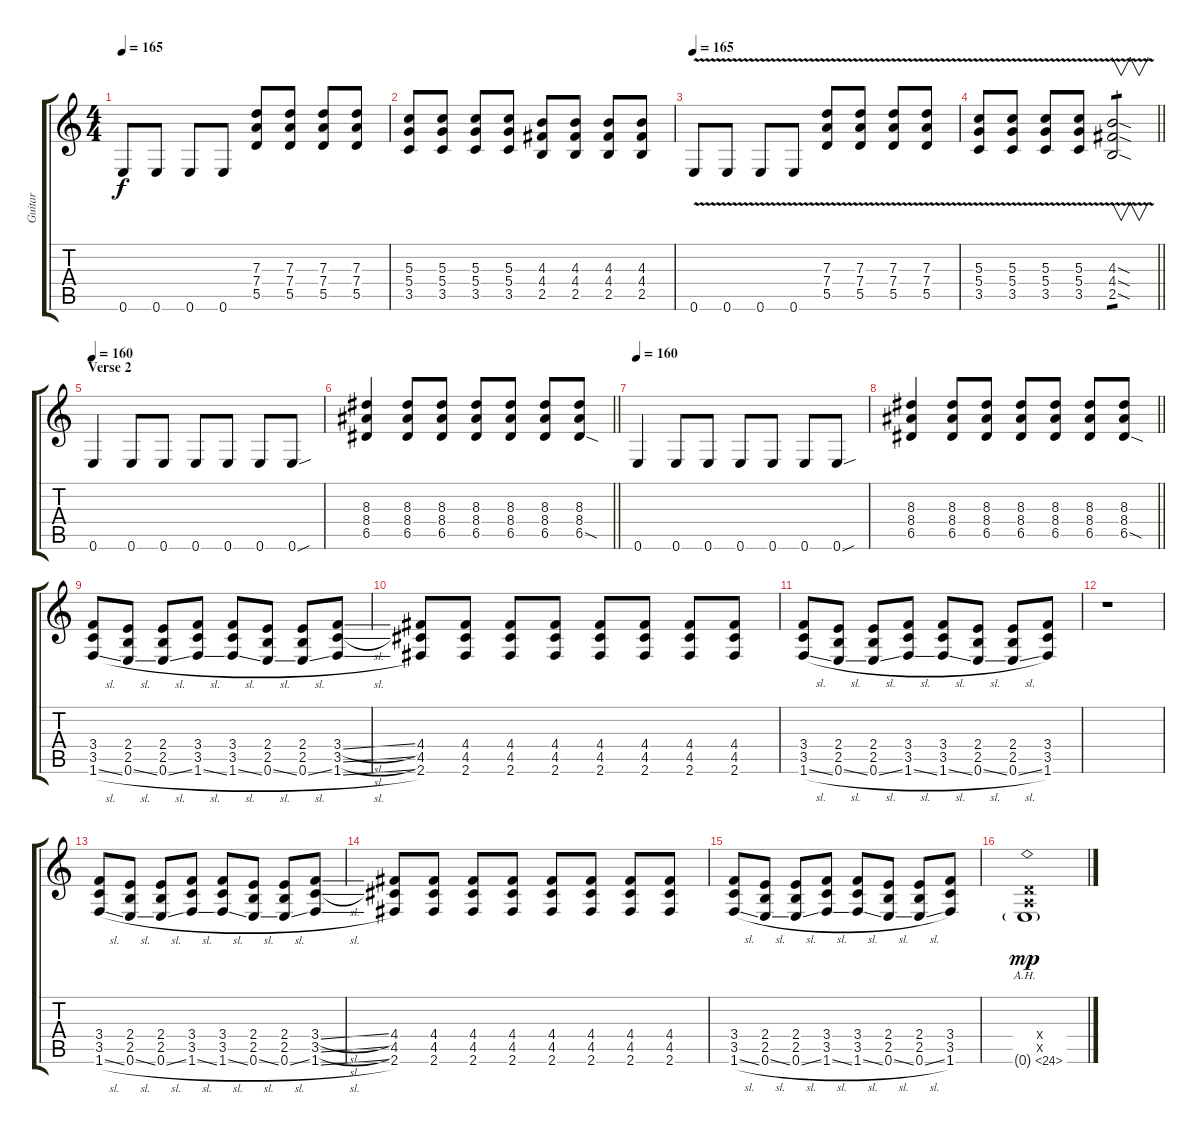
\track ("Guitar" "Guitar") {instrument distortionguitar}
\staff {score tabs}
\tuning (E4 B3 G3 D3 A2 E2) {hide}
\ts (4 4)
\tempo 165
\clef g2
\ks c
0.6.8{dy f} 0.6.8 0.6.8 0.6.8 (7.3 7.4 5.5).8 (7.3 7.4 5.5).8 (7.3 7.4 5.5).8 (7.3 7.4 5.5).8 |
(5.3 5.4 3.5).8 (5.3 5.4 3.5).8 (5.3 5.4 3.5).8 (5.3 5.4 3.5).8 (4.3 4.4 2.5).8 (4.3 4.4 2.5).8 (4.3 4.4 2.5).8 (4.3 4.4 2.5).8 |
\tempo 165
0.6{v}.8 0.6{v}.8 0.6{v}.8 0.6{v}.8 (7.3{v} 7.4{v} 5.5{v}).8 (7.3{v} 7.4{v} 5.5{v}).8 (7.3{v} 7.4{v} 5.5{v}).8 (7.3{v} 7.4{v} 5.5{v}).8 |
\barLineRight lightlight
(5.3{v} 5.4{v} 3.5{v}).8 (5.3{v} 5.4{v} 3.5{v}).8 (5.3{v} 5.4{v} 3.5{v}).8 (5.3{v} 5.4{v} 3.5{v}).8 (4.3{sod} 4.4{sod} 2.5{v sod}).2{v tp 1} |
\section ("" "Verse 2")
\tempo 160
0.6.4 0.6.8 0.6.8 0.6.8 0.6.8 0.6.8 0.6{sou}.8 |
\barLineRight lightlight
(8.3 8.4 6.5).4 (8.3 8.4 6.5).8 (8.3 8.4 6.5).8 (8.3 8.4 6.5).8 (8.3 8.4 6.5).8 (8.3 8.4 6.5).8 (8.3 8.4 6.5{sod}).8 |
\tempo 160
0.6.4 0.6.8 0.6.8 0.6.8 0.6.8 0.6.8 0.6{sou}.8 |
\barLineRight lightlight
(8.3 8.4 6.5).4 (8.3 8.4 6.5).8 (8.3 8.4 6.5).8 (8.3 8.4 6.5).8 (8.3 8.4 6.5).8 (8.3 8.4 6.5).8 (8.3 8.4 6.5{sod}).8 |
(3.4 3.5 1.6{sl}).8 (2.4 2.5 0.6{sl}).8 (2.4 2.5 0.6{sl}).8 (3.4 3.5 1.6{sl}).8 (3.4 3.5 1.6{sl}).8 (2.4 2.5 0.6{sl}).8 (2.4 2.5 0.6{sl}).8 (3.4{sl} 3.5{sl} 1.6{sl}).8 |
(4.4 4.5 2.6).8 (4.4 4.5 2.6).8 (4.4 4.5 2.6).8 (4.4 4.5 2.6).8 (4.4 4.5 2.6).8 (4.4 4.5 2.6).8 (4.4 4.5 2.6).8 (4.4 4.5 2.6).8 |
(3.4 3.5 1.6{sl}).8 (2.4 2.5 0.6{sl}).8 (2.4 2.5 0.6{sl}).8 (3.4 3.5 1.6{sl}).8 (3.4 3.5 1.6{sl}).8 (2.4 2.5 0.6{sl}).8 (2.4 2.5 0.6{sl}).8 (3.4 3.5 1.6).8 |
r.1 |
(3.4 3.5 1.6{sl}).8 (2.4 2.5 0.6{sl}).8 (2.4 2.5 0.6{sl}).8 (3.4 3.5 1.6{sl}).8 (3.4 3.5 1.6{sl}).8 (2.4 2.5 0.6{sl}).8 (2.4 2.5 0.6{sl}).8 (3.4{sl} 3.5{sl} 1.6{sl}).8 |
(4.4 4.5 2.6).8 (4.4 4.5 2.6).8 (4.4 4.5 2.6).8 (4.4 4.5 2.6).8 (4.4 4.5 2.6).8 (4.4 4.5 2.6).8 (4.4 4.5 2.6).8 (4.4 4.5 2.6).8 |
(3.4 3.5 1.6{sl}).8 (2.4 2.5 0.6{sl}).8 (2.4 2.5 0.6{sl}).8 (3.4 3.5 1.6{sl}).8 (3.4 3.5 1.6{sl}).8 (2.4 2.5 0.6{sl}).8 (2.4 2.5 0.6{sl}).8 (3.4 3.5 1.6).8 |
(0.4{x} 0.5{x} 0.6{ah 24 g}).1{dy mp}
